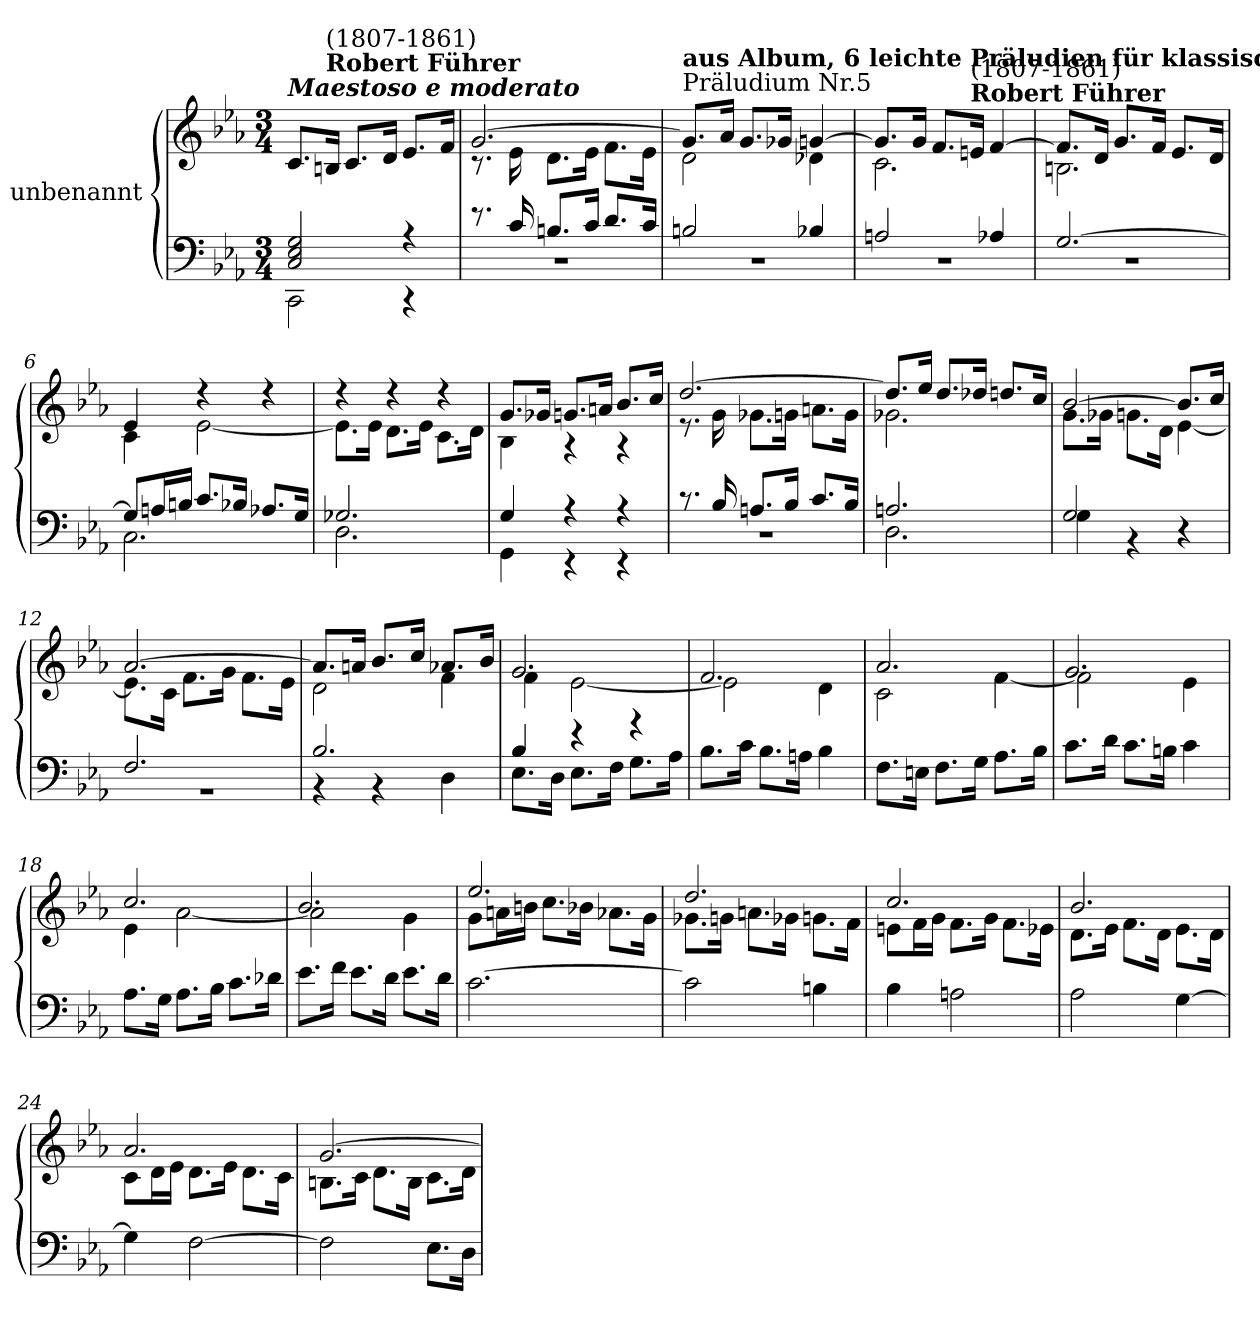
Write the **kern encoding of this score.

**kern	**kern
*part1	*part1
*staff2	*staff1
*I"unbenannt	*
*clefF4	*clefG2
*k[b-e-a-]	*k[b-e-a-]
*M3/4	*M3/4
=1	=1
*^	*
!	!	!LO:TX:a:Bi:t=Maestoso e moderato
2C/ 2E-/ 2G/	2CC\	8.c/L
!	!	!LO:TX:a:B:t=Robert Führer
!	!	!LO:TX:a:t=(1807-1861)
.	.	16Bn/Jk
.	.	8.c/L
.	.	16d/Jk
4r	4r	8.e-/L
.	.	16f/Jk
=2	=2	=2
*	*	*^
8.r	2.r	[2.g/	8.r
16c/	.	.	16e-\
8.Bn/L	.	.	8.d\L
16c/Jk	.	.	16e-\Jk
8.d/L	.	.	8.f\L
16c/Jk	.	.	16e-\Jk
=3	=3	=3	=3
!	!	!LO:TX:a:t=Präludium Nr.5	!
!	!	!LO:TX:a:B:t=aus Album, 6 leichte Präludien für klassisches Orgelspiel	!
2Bn/	2.r	8.g/L]	2d\
.	.	16a-/Jk	.
.	.	8.g/L	.
.	.	16g-X/Jk	.
4B-X/	.	[4gn/	4d-X\
=4	=4	=4	=4
2An/	2.r	8.g/L]	2.c\
.	.	16g/Jk	.
.	.	8.f/L	.
!	!	!LO:TX:a:B:t=Robert Führer	!
!	!	!LO:TX:a:t=(1807-1861)	!
.	.	16en/Jk	.
4A-X/	.	[4f/	.
!!LO:LB:g=z	!!
=5	=5	=5	=5
[2.G/	2.r	8.f/L]	2.Bn\
.	.	16d/Jk	.
.	.	8.g/L	.
.	.	16f/Jk	.
.	.	8.e-/L	.
.	.	16d/Jk	.
!!LO:LB:g=z	!!
=6	=6	=6	=6
8G/L]	2.C\	4e-/	4c\
16An/L	.	.	.
16Bn/JJ	.	.	.
8.c/L	.	4r	[2e-\
16B-X/Jk	.	.	.
8.A-X/L	.	4r	.
16G/Jk	.	.	.
=7	=7	=7	=7
2.G-X/	2.D\	4r	8.e-\L]
.	.	.	16e-\Jk
.	.	4r	8.d\L
.	.	.	16e-\Jk
.	.	4r	8.c\L
.	.	.	16d\Jk
=8	=8	=8	=8
4G/	4GG\	8.g/L	4B-\
.	.	16g-X/Jk	.
4r	4r	8.gn/L	4r
.	.	16an/Jk	.
4r	4r	8.b-/L	4r
.	.	16cc/Jk	.
=9	=9	=9	=9
8.r	2.r	[2.dd/	8.r
16B-/	.	.	16g\
8.An/L	.	.	8.g-X\L
16B-/Jk	.	.	16gn\Jk
8.c/L	.	.	8.an\L
16B-/Jk	.	.	16g\Jk
!!LO:LB:g=z	!!
=10	=10	=10	=10
2.An/	2.D\	8.dd/L]	2.g-X\
.	.	16ee-/Jk	.
.	.	8.dd/L	.
.	.	16dd-X/Jk	.
.	.	8.ddn/L	.
.	.	16cc/Jk	.
!!LO:LB:g=z	!!
=11	=11	=11	=11
2G/	4G\	[2b-/	8.g\L
.	.	.	16g-X\Jk
.	4r	.	8.gn\L
.	.	.	16d\Jk
4r	4ryy	8.b-/L]	[4e-\
.	.	16cc/Jk	.
=12	=12	=12	=12
2.F/	2.r	[2.a-/	8.e-\L]
.	.	.	16c\Jk
.	.	.	8.f\L
.	.	.	16g\Jk
.	.	.	8.f\L
.	.	.	16e-\Jk
=13	=13	=13	=13
2.B-/	4r	8.a-/L]	2d\
.	.	16an/Jk	.
.	4r	8.b-/L	.
.	.	16cc/Jk	.
.	4D\	8.a-X/L	4f\
.	.	16b-/Jk	.
=14	=14	=14	=14
4B-/	8.E-\L	2.g/	4f\
.	16D\Jk	.	.
4r	8.E-\L	.	[2e-\
.	16F\Jk	.	.
4r	8.G\L	.	.
.	16A-\Jk	.	.
*v	*v	*	*
!!LO:LB:g=z	!!
=15	=15	=15
8.B-\L	2.f/	2e-\]
16c\Jk	.	.
8.B-\L	.	.
16An\Jk	.	.
4B-\	.	4d\
!!LO:PB:g=z	!!
=16	=16	=16
8.F\L	2.a-/	2c\
16En\Jk	.	.
8.F\L	.	.
16G\Jk	.	.
8.A-\L	.	[4f\
16B-\Jk	.	.
=17	=17	=17
8.c\L	2.g/	2f\]
16d\Jk	.	.
8.c\L	.	.
16Bn\Jk	.	.
4c\	.	4e-\
=18	=18	=18
8.A-\L	2.cc/	4e-\
16G\Jk	.	.
8.A-\L	.	[2a-\
16B-\Jk	.	.
8.c\L	.	.
16d-X\Jk	.	.
=19	=19	=19
8.e-\L	2.b-/	2a-\]
16f\Jk	.	.
8.e-\L	.	.
16d\Jk	.	.
8.e-\L	.	4g\
16d\Jk	.	.
!!LO:LB:g=z	!!
=20	=20	=20
[2.c\	2.ee-/	8g\L
.	.	16an\L
.	.	16bn\JJ
.	.	8.cc\L
.	.	16b-X\Jk
.	.	8.a-X\L
.	.	16g\Jk
!!LO:LB:g=z	!!
=21	=21	=21
2c\]	2.dd/	8.g-X\L
.	.	16gn\Jk
.	.	8.an\L
.	.	16g-X\Jk
4Bn\	.	8.gn\L
.	.	16f\Jk
=22	=22	=22
4B-\	2.cc/	8en\L
.	.	16f\L
.	.	16g\JJ
2An\	.	8.f\L
.	.	16g\Jk
.	.	8.f\L
.	.	16e-X\Jk
=23	=23	=23
2A-\	2.b-/	8.d\L
.	.	16e-\Jk
.	.	8.f\L
.	.	16d\Jk
[4G\	.	8.e-\L
.	.	16d\Jk
!!LO:LB:g=z	!!
=24	=24	=24
4G\]	2.a-/	8c\L
.	.	16d\L
.	.	16e-\JJ
[2F\	.	8.d\L
.	.	16e-\Jk
.	.	8.d\L
.	.	16c\Jk
=25	=25	=25
2F\]	[2.g/	8.Bn\L
.	.	16c\Jk
.	.	8.d\L
.	.	16B\Jk
8.E-\L	.	8.c\L
16D\Jk	.	16d\Jk
*	*v	*v
=	=
*-	*-
